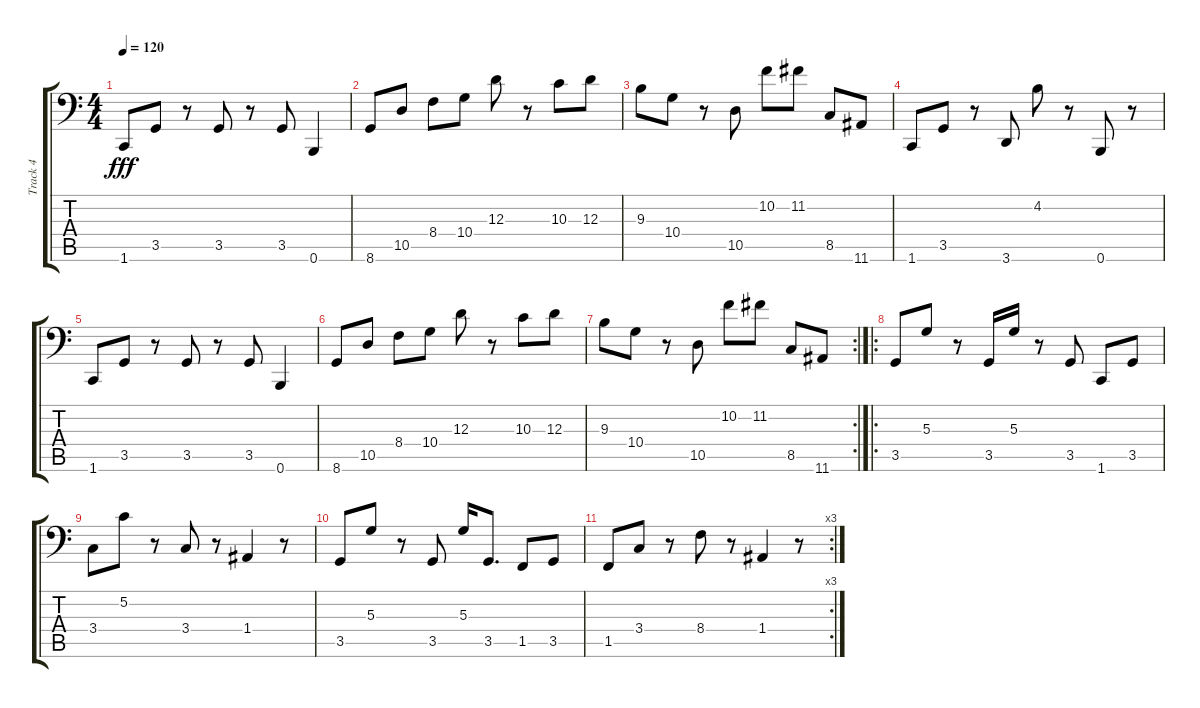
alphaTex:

\track ("Track 4" "Track 4") {instrument slapbass1}
\staff {score tabs}
\tuning (C3 G2 D2 A1 E1 B0) {hide}
\ts (4 4)
\tempo 120
\clef f4
\ks c
1.6.8{dy fff} 3.5.8 r.8 3.5.8 r.8 3.5.8 0.6.4 |
8.6.8 10.5.8 8.4.8 10.4.8 12.3.8 r.8 10.3.8 12.3.8 |
9.3.8 10.4.8 r.8 10.5.8 10.2.8 11.2.8 8.5.8 11.6.8 |
1.6.8 3.5.8 r.8 3.6.8 4.2.8 r.8 0.6.8 r.8 |
1.6.8 3.5.8 r.8 3.5.8 r.8 3.5.8 0.6.4 |
8.6.8 10.5.8 8.4.8 10.4.8 12.3.8 r.8 10.3.8 12.3.8 |
\rc 2
9.3.8 10.4.8 r.8 10.5.8 10.2.8 11.2.8 8.5.8 11.6.8 |
\ro
3.5.8 5.3.8 r.8 3.5.16 5.3.16 r.8 3.5.8 1.6.8 3.5.8 |
3.4.8 5.2.8 r.8 3.4.8 r.8 1.4.4 r.8 |
3.5.8 5.3.8 r.8 3.5.8 5.3.16 3.5.8{d} 1.5.8 3.5.8 |
\rc 3
1.5.8 3.4.8 r.8 8.4.8 r.8 1.4.4 r.8
